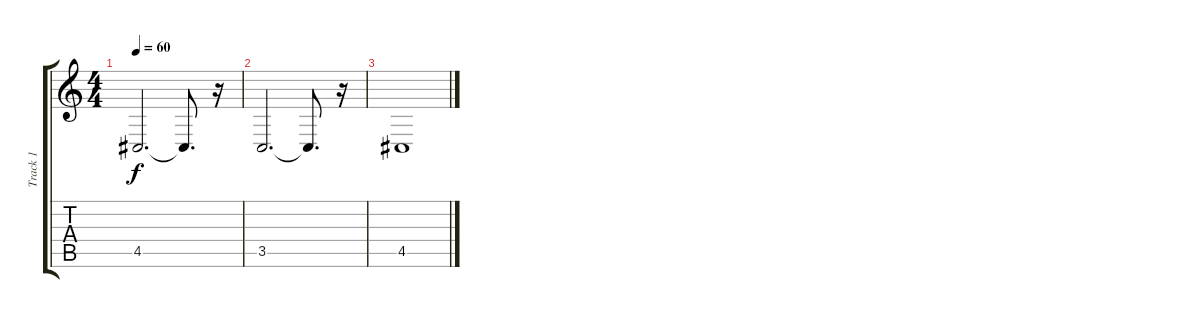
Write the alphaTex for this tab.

\track ("Track 1" "Track 1") {instrument cello}
\staff {score tabs}
\tuning (E4 B3 G3 D3 A2 E2) {hide}
\ts (4 4)
\tempo 60
\clef g2
\ks c
4.5.2{d dy f volume 7} 4.5{t}.8{d} r.16{volume 13} |
3.5.2{d volume 7} 3.5{t}.8{d} r.16{volume 13} |
4.5.1{volume 0}
